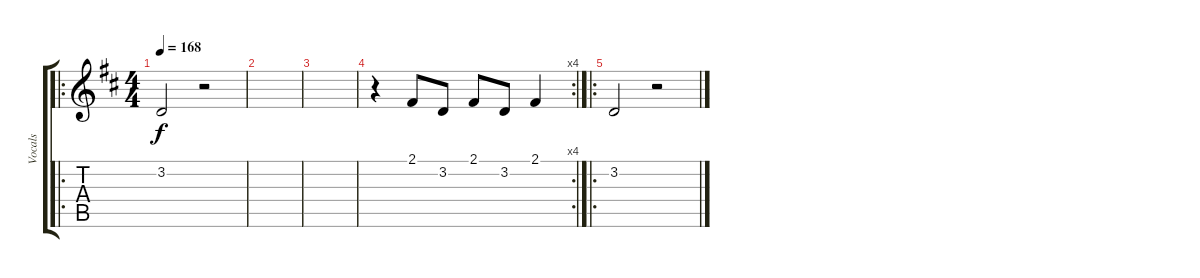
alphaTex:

\track ("Vocals" "Vocals") {instrument electricgrandpiano}
\staff {score tabs}
\tuning (E4 B3 G3 D3 A2 E2) {hide}
\ro
\ts (4 4)
\tempo 168
\clef g2
\ks d
3.2.2{dy f} r.2 |
|
|
\rc 4
r.4 2.1.8 3.2.8 2.1.8 3.2.8 2.1.4 |
\ro
3.2.2 r.2
